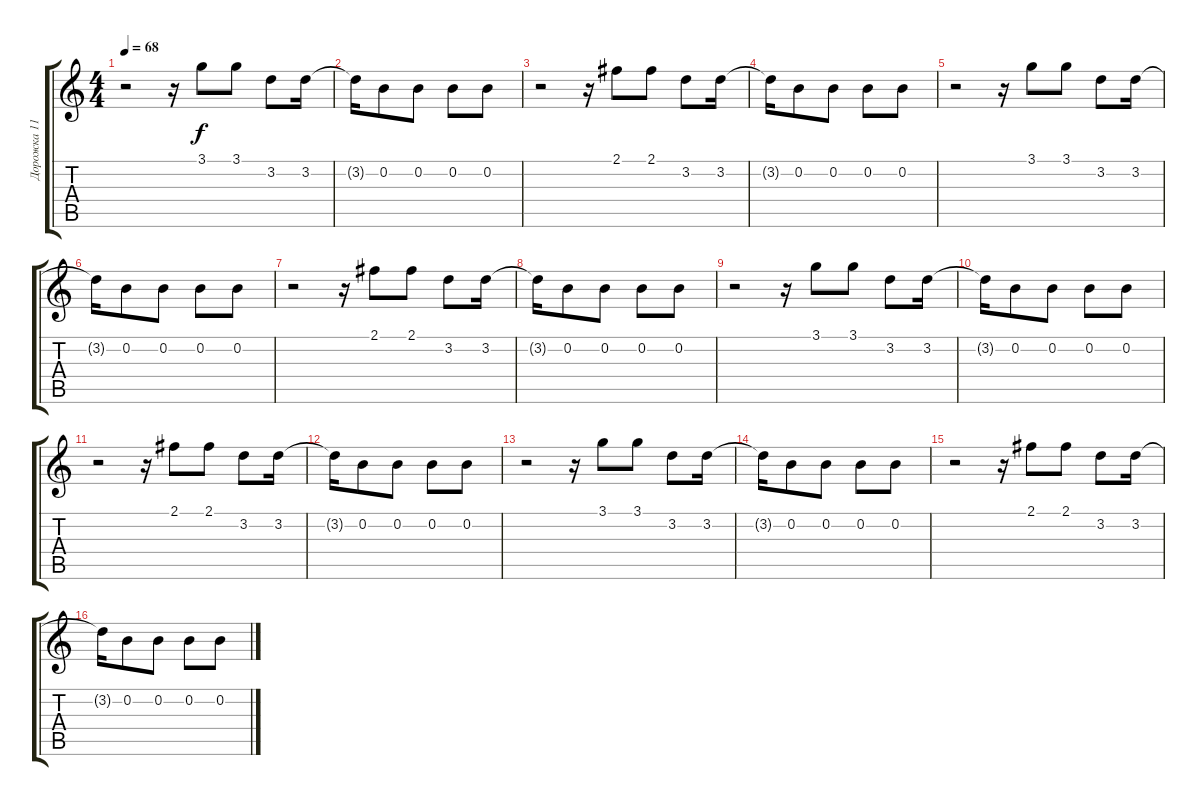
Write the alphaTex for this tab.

\track ("Дорожка 11" "Дорожка 11") {instrument electricguitarjazz}
\staff {score tabs}
\tuning (E4 B3 G3 D3 A2 E2) {hide}
\ts (4 4)
\tempo 68
\clef g2
\ks c
r.2{dy f} r.16 3.1.8 3.1.8 3.2.8 3.2.16 |
3.2{t}.16 0.2.8 0.2.8 0.2.8 0.2.8 |
r.2 r.16 2.1.8 2.1.8 3.2.8 3.2.16 |
3.2{t}.16 0.2.8 0.2.8 0.2.8 0.2.8 |
r.2 r.16 3.1.8 3.1.8 3.2.8 3.2.16 |
3.2{t}.16 0.2.8 0.2.8 0.2.8 0.2.8 |
r.2 r.16 2.1.8 2.1.8 3.2.8 3.2.16 |
3.2{t}.16 0.2.8 0.2.8 0.2.8 0.2.8 |
r.2 r.16 3.1.8 3.1.8 3.2.8 3.2.16 |
3.2{t}.16 0.2.8 0.2.8 0.2.8 0.2.8 |
r.2 r.16 2.1.8 2.1.8 3.2.8 3.2.16 |
3.2{t}.16 0.2.8 0.2.8 0.2.8 0.2.8 |
r.2 r.16 3.1.8 3.1.8 3.2.8 3.2.16 |
3.2{t}.16 0.2.8 0.2.8 0.2.8 0.2.8 |
r.2 r.16 2.1.8 2.1.8 3.2.8 3.2.16 |
3.2{t}.16 0.2.8 0.2.8 0.2.8 0.2.8
